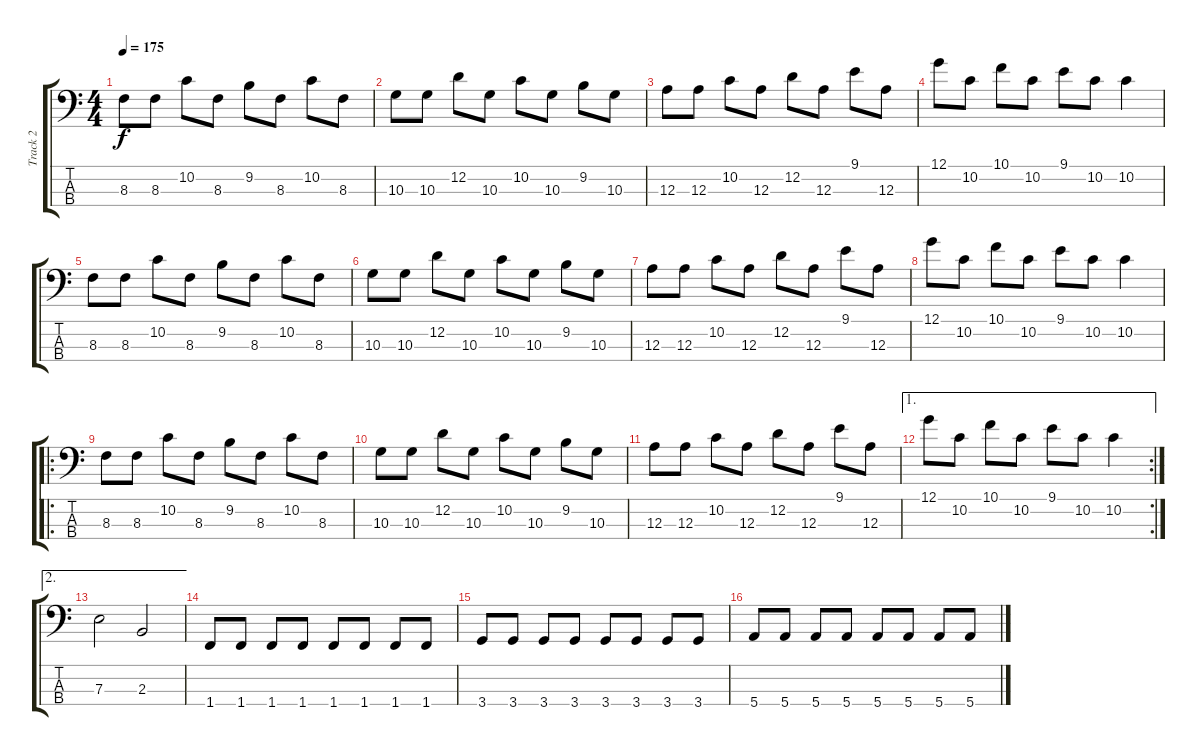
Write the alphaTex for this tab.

\track ("Track 2" "Track 2") {instrument electricbassfinger}
\staff {score tabs}
\tuning (G2 D2 A1 E1) {hide}
\ts (4 4)
\tempo 175
\clef f4
\ks c
8.3.8{dy f instrument electricbassfinger} 8.3.8 10.2.8 8.3.8 9.2.8 8.3.8 10.2.8 8.3.8 |
10.3.8 10.3.8 12.2.8 10.3.8 10.2.8 10.3.8 9.2.8 10.3.8 |
12.3.8 12.3.8 10.2.8 12.3.8 12.2.8 12.3.8 9.1.8 12.3.8 |
12.1.8 10.2.8 10.1.8 10.2.8 9.1.8 10.2.8 10.2.4 |
8.3.8 8.3.8 10.2.8 8.3.8 9.2.8 8.3.8 10.2.8 8.3.8 |
10.3.8 10.3.8 12.2.8 10.3.8 10.2.8 10.3.8 9.2.8 10.3.8 |
12.3.8 12.3.8 10.2.8 12.3.8 12.2.8 12.3.8 9.1.8 12.3.8 |
12.1.8 10.2.8 10.1.8 10.2.8 9.1.8 10.2.8 10.2.4 |
\ro
8.3.8 8.3.8 10.2.8 8.3.8 9.2.8 8.3.8 10.2.8 8.3.8 |
10.3.8 10.3.8 12.2.8 10.3.8 10.2.8 10.3.8 9.2.8 10.3.8 |
12.3.8 12.3.8 10.2.8 12.3.8 12.2.8 12.3.8 9.1.8 12.3.8 |
\ae 1
\rc 2
12.1.8 10.2.8 10.1.8 10.2.8 9.1.8 10.2.8 10.2.4 |
\ae 2
7.3.2 2.3.2 |
1.4.8 1.4.8 1.4.8 1.4.8 1.4.8 1.4.8 1.4.8 1.4.8 |
3.4.8 3.4.8 3.4.8 3.4.8 3.4.8 3.4.8 3.4.8 3.4.8 |
5.4.8 5.4.8 5.4.8 5.4.8 5.4.8 5.4.8 5.4.8 5.4.8
